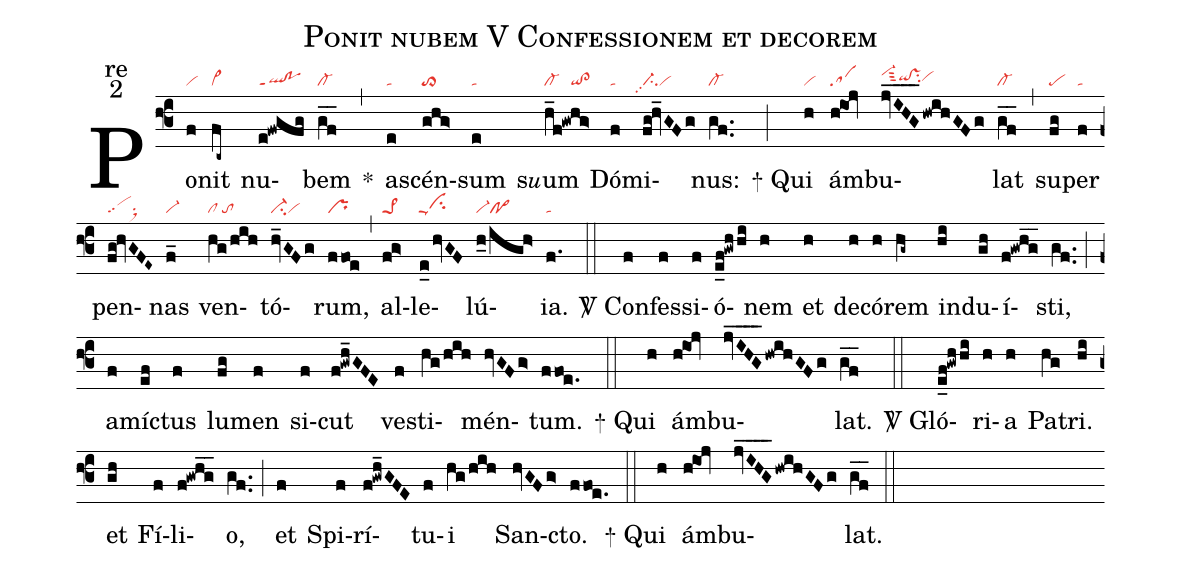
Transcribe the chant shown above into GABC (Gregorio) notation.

name:Ponit nubem V Confessionem et decorem;
office-part:re;
mode:2;
nabc-lines:1;
%%
(f3) Po(f|vi)nit(fc~|vi>) nu(e!fwgfg|ql!poppt1)bem(gf__|cl-) <sp>*</sp>(,) a(e|ta)scén(ghg>|to>)sum(e|ta) s<e>u</e>um(h_f!gwhg>|cl-///qi!cl>) Dó(f|ta)mi(fg@hv_GFg|ci-pp2vi)nus:(gf..|cl-) (;)

<sp>+</sp>
Qui(h|vi) ám(h!ioj|sa)bu(jvIHG____hwihGFg|vi-hjsut3qihh!vshhsu2vihh)lat(gf__|cl-) (,) su(fg|pe)per(f|ta) pen(fg!hvGFE~|scsu1sux1)nas(f_|vi-) ven(hg/hih|cl/to)tó(hv_GFg|ci-vi)rum,(ffoe|pr) (,)
al(fg>|pe>1)le(e_0hvGF|cippu1)lú(h_0/igh>|vi-po>){ia}.(f.|ta) (::)

<sp>V/</sp>
Con(f)fes(f)si(f)ó(e_f@gwhhi)nem(h) et(h) de(h)có(h)rem(hg~) in(hi)du(gh)í(f!gwhg__)sti,(gf..) (;) a(f)mí(ef)ctus(f) lu(fg)men(f) si(f)cut(f!gwh_GFE) ve(f)sti(hg/hih)mén(hvGFg>)tum.(ffoe.) (::)

<sp>+</sp> Qui(h) ám(h!io!jv)bu(jvIHG____hwihGFg)lat.(gf__) (::)

<sp>V/</sp>
Gló(e_f@gwhhi)ri(h)a(h) Pa(hg)tri.(hi)
et(gh) Fí(f)li(f!gwhg__)o,(gf..) (;)
et(f) Spi(f)rí(f!gwh_GFE)tu(f)i(hg/hih) San(hvGFg>)cto.(ffoe.) (::)

<sp>+</sp> Qui(h) ám(h!io!jv)bu(jvIHG____hwihGFg)lat.(gf__) (::)
